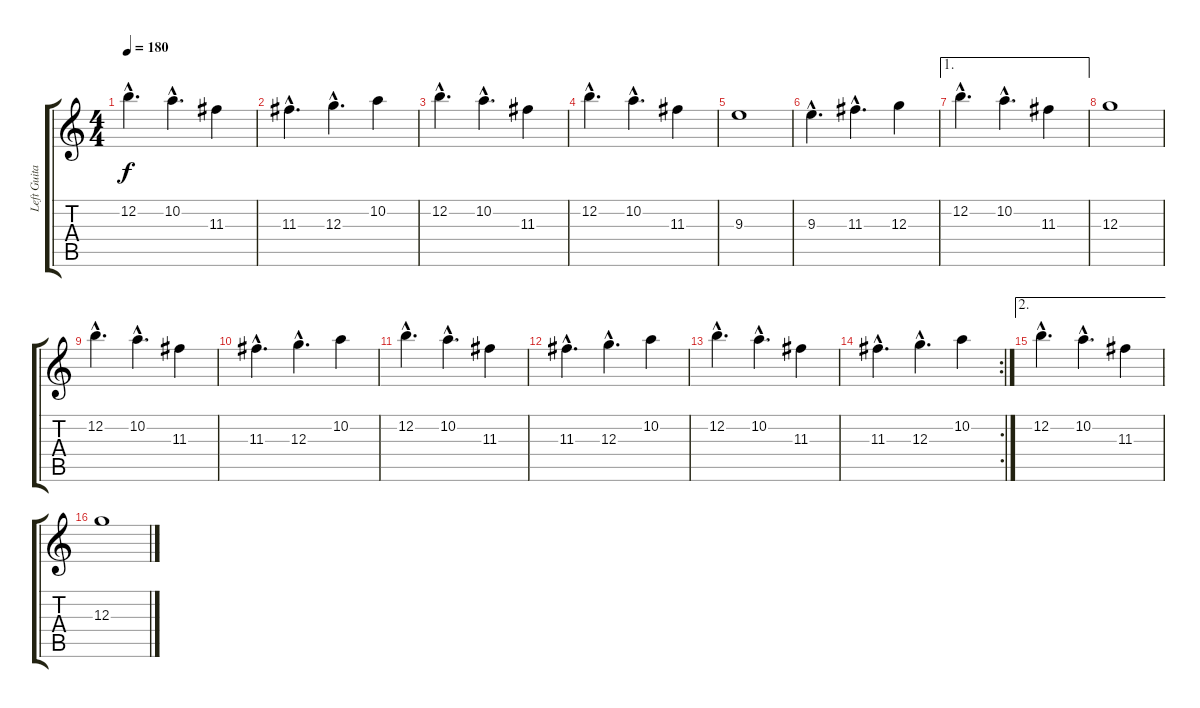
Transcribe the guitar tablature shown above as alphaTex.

\track ("Left Guitar" "Left Guita") {instrument distortionguitar}
\staff {score tabs}
\tuning (E4 B3 G3 D3 A2 E2) {hide}
\ts (4 4)
\tempo 180
\clef g2
\ks c
12.2{hac}.4{d dy f} 10.2{hac}.4{d} 11.3.4 |
11.3{hac}.4{d} 12.3{hac}.4{d} 10.2.4 |
12.2{hac}.4{d} 10.2{hac}.4{d} 11.3.4 |
12.2{hac}.4{d} 10.2{hac}.4{d} 11.3.4 |
9.3.1 |
9.3{hac}.4{d} 11.3{hac}.4{d} 12.3.4 |
\ae 1
12.2{hac}.4{d} 10.2{hac}.4{d} 11.3.4 |
12.3.1 |
12.2{hac}.4{d} 10.2{hac}.4{d} 11.3.4 |
11.3{hac}.4{d} 12.3{hac}.4{d} 10.2.4 |
12.2{hac}.4{d} 10.2{hac}.4{d} 11.3.4 |
11.3{hac}.4{d} 12.3{hac}.4{d} 10.2.4 |
12.2{hac}.4{d} 10.2{hac}.4{d} 11.3.4 |
\rc 2
11.3{hac}.4{d} 12.3{hac}.4{d} 10.2.4 |
\ae 2
12.2{hac}.4{d} 10.2{hac}.4{d} 11.3.4 |
12.3.1
